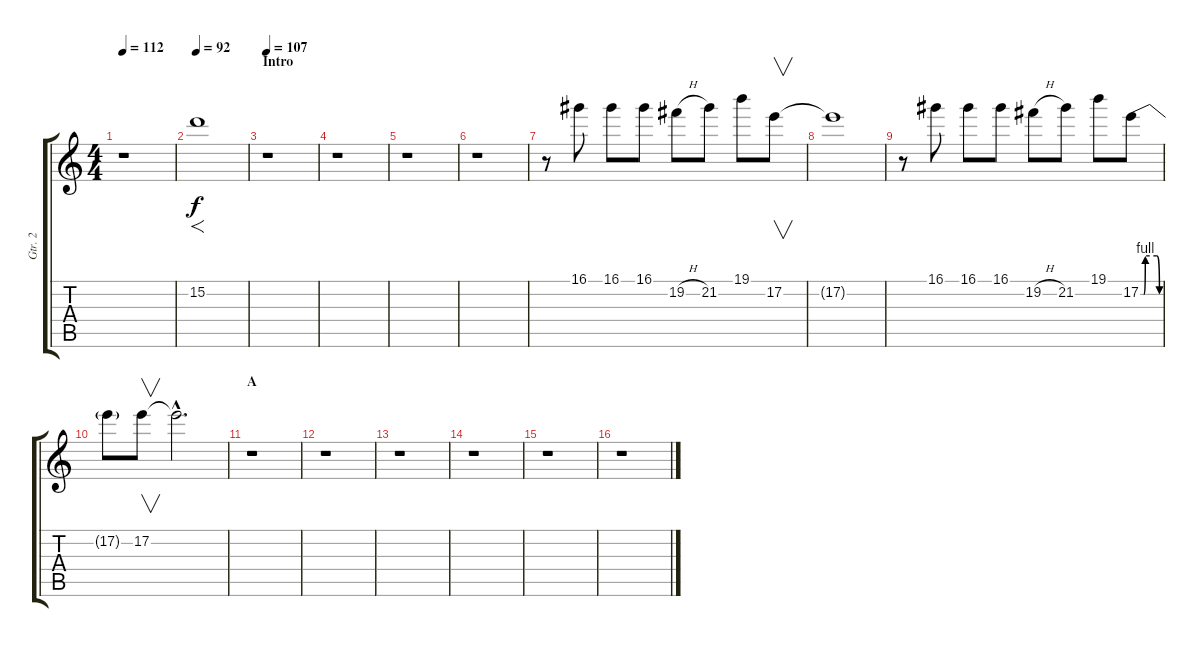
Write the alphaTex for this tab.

\track ("Gtr. 2" "Gtr. 2") {instrument overdrivenguitar}
\staff {score tabs}
\tuning (E4 B3 G3 D3 A2 E2) {hide}
\ts (4 4)
\tempo 112
\clef g2
\ks c
r.1{dy f instrument overdrivenguitar} |
\tempo 92
15.2.1{f} |
\section ("" "Intro")
\tempo 107
r.1 |
r.1 |
r.1 |
r.1 |
r.8 16.1.8 16.1.8 16.1.8 19.2{h}.8 21.2.8 19.1.8 17.2.8{v} |
17.2{t}.1 |
r.8 16.1.8 16.1.8 16.1.8 19.2{h}.8 21.2.8 19.1.8 17.2{be (custom 0 0 10 0 15 4 52 4 60 0)}.8 |
17.2{t}.8 17.2.8{v} 17.2{hac t}.2{d} |
\section ("" "A")
r.1 |
r.1 |
r.1 |
r.1 |
r.1 |
r.1
